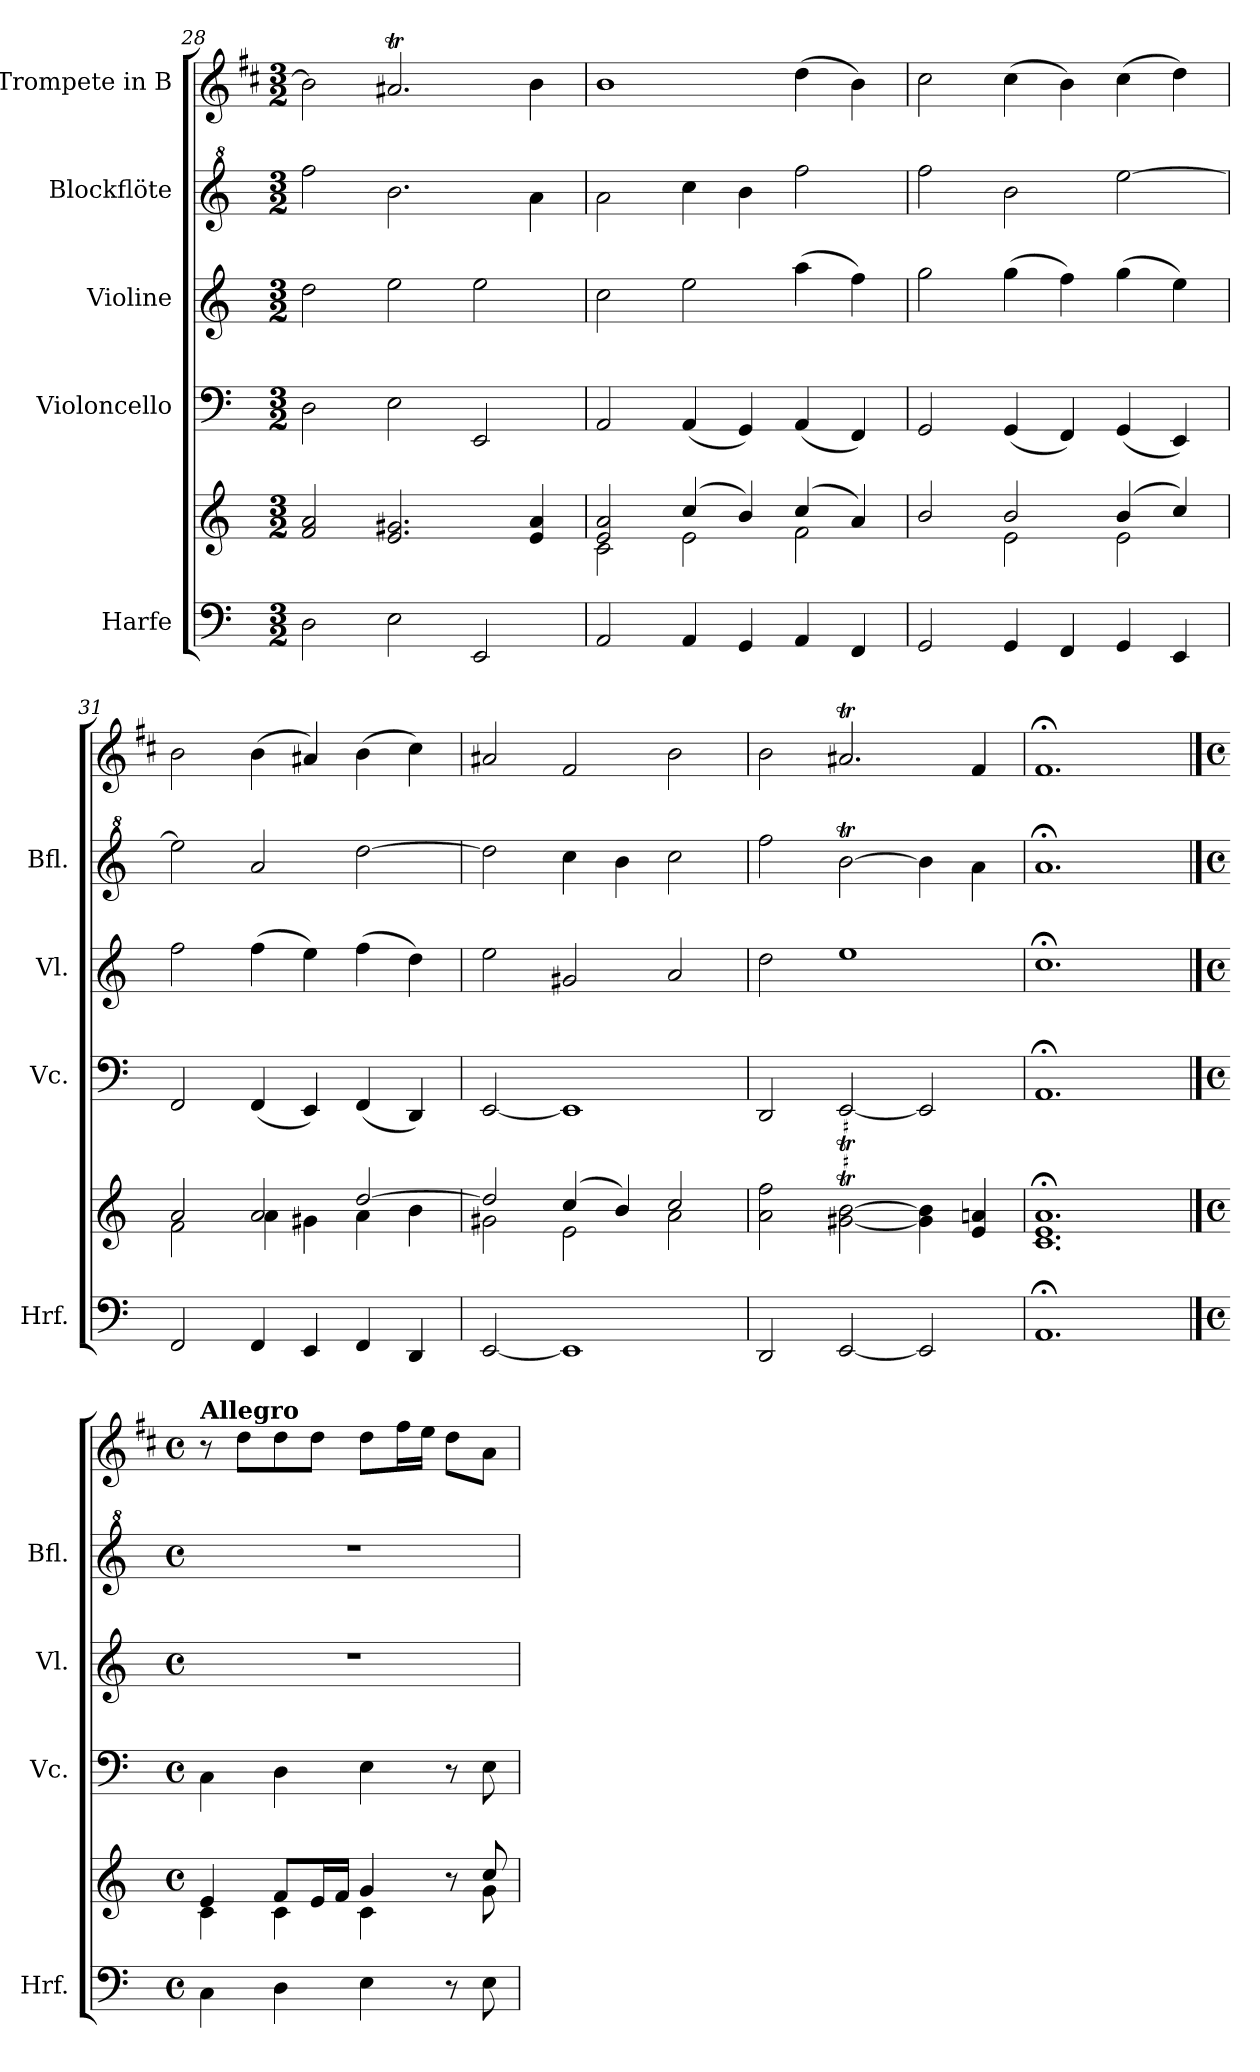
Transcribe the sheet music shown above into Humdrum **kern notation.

**kern	**kern	**kern	**kern	**kern	**kern
*part5	*part5	*part4	*part3	*part2	*part1
*staff6	*staff5	*staff4	*staff3	*staff2	*staff1
*I"Harfe	*	*I"Violoncello	*I"Violine	*I"Blockflöte	*I"Trompete in B
*I'Hrf.	*	*I'Vc.	*I'Vl.	*I'Bfl.	*
*clefF4	*clefG2	*clefF4	*clefG2	*clefG^2	*clefG2
*	*	*	*	*	*ITrd1c2
*k[]	*k[]	*k[]	*k[]	*k[]	*k[]
*M3/2	*M3/2	*M3/2	*M3/2	*M3/2	*M3/2
=28	=28	=28	=28	=28	=28
2D\	2f/ 2a/	2D\	2dd\	2fff\	2a\]
2E\	2.e/ 2.g#X/	2E\	2ee\	2.bb\	2.g#Xt/
2EE/	.	2EE/	2ee\	.	.
.	4e/ 4a/	.	.	4aa\	4a\
!!LO:LB:g=z
=29	=29	=29	=29	=29	=29
*	*^	*	*	*	*
2AA/	2e/ 2a/	2c\	2AA/	2cc\	2aa\	1a
4AA/	(>4cc/	2e\	(<4AA/	2ee\	4ccc\	.
4GG/	4b/)	.	4GG/)	.	4bb\	.
4AA/	(>4cc/	2f\	(<4AA/	(>4aa\	2fff\	(>4cc\
4FF/	4a/)	.	4FF/)	4ff\)	.	4a\)
=30	=30	=30	=30	=30	=30	=30
2GG/	2b/	2ryy	2GG/	2gg\	2fff\	2b\
4GG/	2b/	2e\	(<4GG/	(>4gg\	2bb\	(>4b\
4FF/	.	.	4FF/)	4ff\)	.	4a\)
4GG/	(>4b/	2e\	(<4GG/	(>4gg\	[2eee\	(>4b\
4EE/	4cc/)	.	4EE/)	4ee\)	.	4cc\)
=31	=31	=31	=31	=31	=31	=31
2FF/	2a/	2f\	2FF/	2ff\	2eee\]	2a\
4FF/	2a/	4a\	(<4FF/	(>4ff\	2aa/	(>4a\
4EE/	.	4g#X\	4EE/)	4ee\)	.	4g#X/)
4FF/	[2dd/	4a\	(<4FF/	(>4ff\	[2ddd\	(>4a\
4DD/	.	4b\	4DD/)	4dd\)	.	4b\)
=32	=32	=32	=32	=32	=32	=32
[2EE/	2dd/]	2g#X\	[2EE/	2ee\	2ddd\]	2g#X/
1EE]	(>4cc/	2e\	1EE]	2g#X/	4ccc\	2e/
.	4b/)	.	.	.	4bb\	.
.	2cc/	2a\	.	2a/	2ccc\	2a\
*	*v	*v	*	*	*	*
=33	=33	=33	=33	=33	=33
2DD/	2a\ 2ff\	2DD/	2dd\	2fff\	2a\
[2EE/	[2g#X\T [2b\T	[2EE/	1ee	[2bbt\	2.g#Xt/
2EE/]	4g#\] 4b\]	2EE/]	.	4bb\]	.
.	4e/ 4a/	.	.	4aa\	4e/
=34	=34	=34	=34	=34	=34
*	*^	*	*	*	*
1.AA;<	1.a;<	1.c 1.e	1.AA;<	1.cc;<	1.aa;<	1.e;<
!!LO:PB:g=z
==1	==1	==1	==1	==1	==1	==1
*M4/4	*M4/4	*	*M4/4	*M4/4	*M4/4	*M4/4
*met(c)	*met(c)	*	*met(c)	*met(c)	*met(c)	*met(c)
*	*	*	*	*	*	*MM100
!	!	!	!	!	!	!LO:TX:a:B:t=Allegro
4C\	4e/	4c\	4C\	1r	1r	8r
.	.	.	.	.	.	8cc\L
4D\	8f/L	4c\	4D\	.	.	8cc\
.	16e/L	.	.	.	.	8cc\J
.	16f/JJ	.	.	.	.	.
4E\	4g/	4c\	4E\	.	.	8cc\L
.	.	.	.	.	.	16ee\L
.	.	.	.	.	.	16dd\JJ
8r	8r	8ryy	8r	.	.	8cc\L
8E\	8g\	8cc/	8E\	.	.	8g\J
*	*v	*v	*	*	*	*
=	=	=	=	=	=
*-	*-	*-	*-	*-	*-
